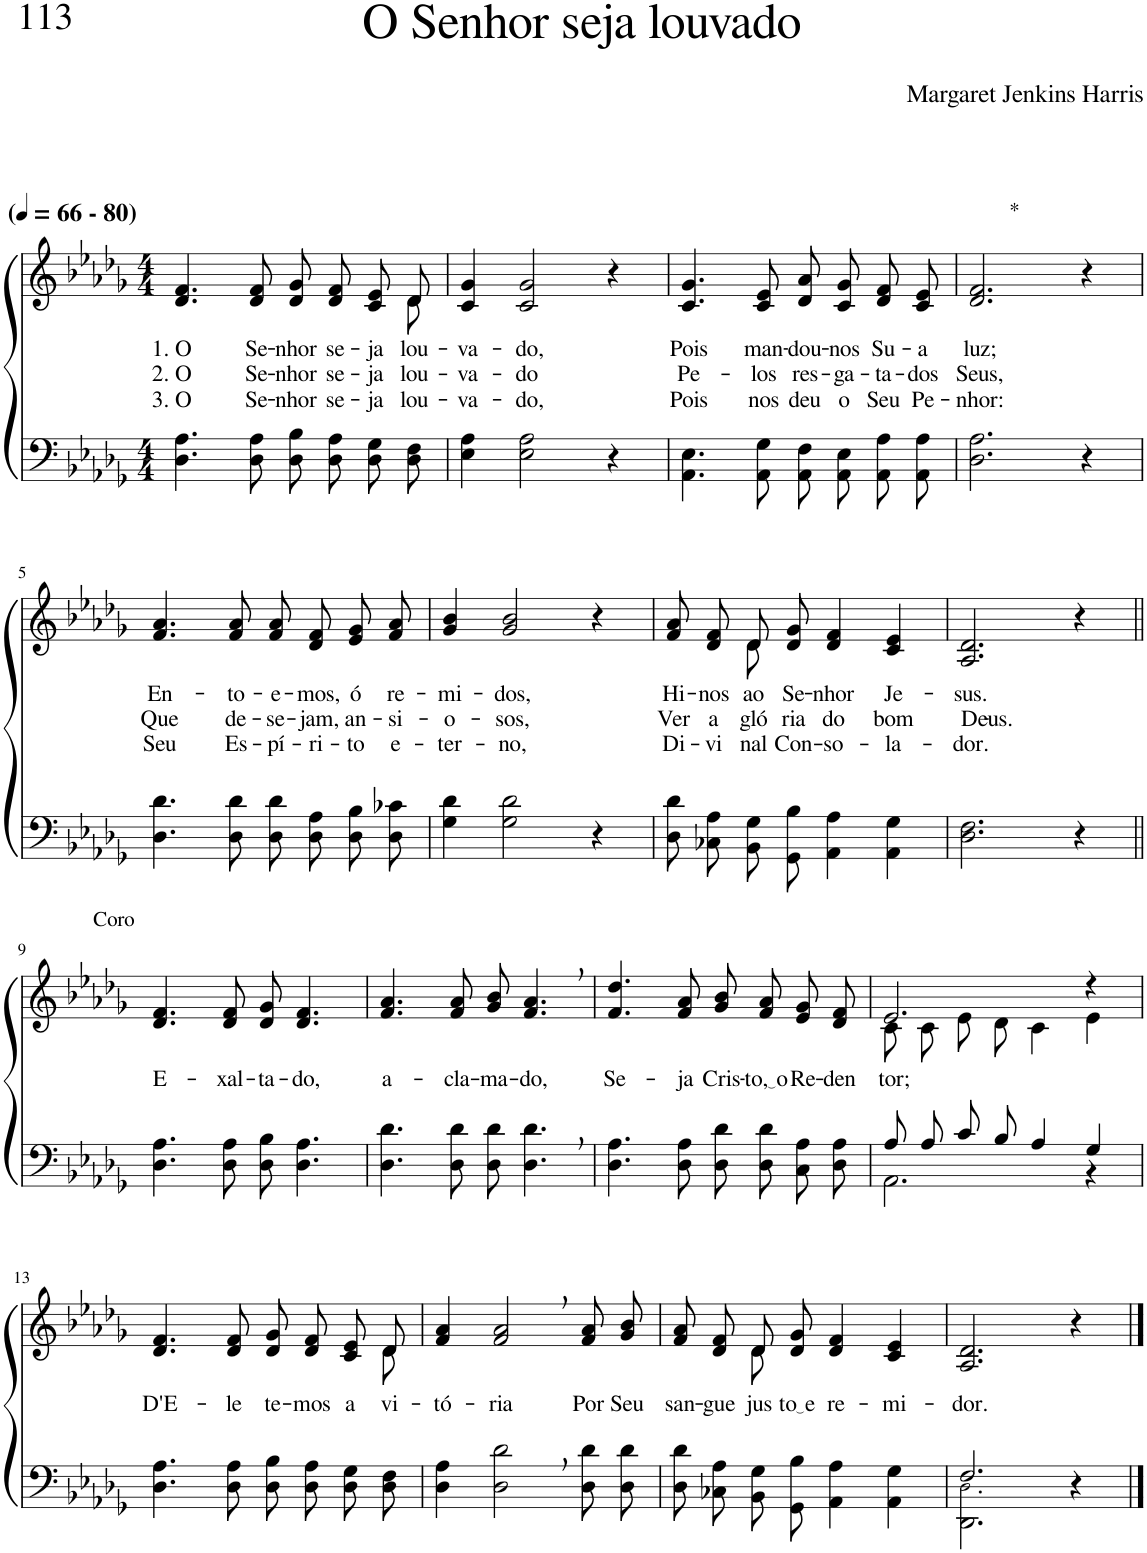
**kern	**kern	**text	**text	**text
*part2	*part1	*part1	*part1	*part1
*staff2	*staff1	*staff1	*staff1	*staff1
*I"Parte III e IV	*I"Parte I e II	*	*	*
*clefF4	*clefG2	*	*	*
*Trd-1c-2	*Trd-1c-2	*	*	*
*k[b-e-a-d-g-]	*k[b-e-a-d-g-]	*	*	*
*M4/4	*M4/4	*	*	*
*MM66	*MM66	*	*	*
=1	=1	=1	=1	=1
!	!LO:TX:a:B:t=(	!	!	!
!	!LO:TX:a:B:t=- 80)	!	!	!
!	!	!LO:LY:b	!LO:LY:b	!LO:LY:b
*	*^	*	*	*
4.D-\ 4.A-\	4.d-/ 4.f/	2..ryy	1. O	2. O	3. O
!	!	!	!LO:LY:b	!LO:LY:b	!LO:LY:b
8D-\ 8A-\	8d-/ 8f/	.	Se-	Se-	Se-
!	!	!	!LO:LY:b	!LO:LY:b	!LO:LY:b
8D-\ 8B-\L	8d-/ 8g-/L	.	-nhor	-nhor	-nhor
!	!	!	!LO:LY:b	!LO:LY:b	!LO:LY:b
8D-\ 8A-\J	8d-/ 8f/J	.	se-	se-	se-
!	!	!	!LO:LY:b	!LO:LY:b	!LO:LY:b
8D-\ 8G-\L	8c/ 8e-/L	.	-ja	-ja	-ja
!	!	!	!LO:LY:b	!LO:LY:b	!LO:LY:b
8D-\ 8F\J	8d-/J	8d-\	lou-	lou-	lou-
=2	=2	=2	=2	=2	=2
!	!	!	!LO:LY:b	!LO:LY:b	!LO:LY:b
*	*v	*v	*	*	*
4E-\ 4A-\	4c/ 4g-/	-va-	-va-	-va-
!	!	!LO:LY:b	!LO:LY:b	!LO:LY:b
2E-\ 2A-\	2c/ 2g-/	-do,	-do	-do,
4r	4r	.	.	.
=3	=3	=3	=3	=3
!	!	!LO:LY:b	!LO:LY:b	!LO:LY:b
4.AA-\ 4.E-\	4.c/ 4.g-/	Pois	Pe-	Pois
!	!	!LO:LY:b	!LO:LY:b	!LO:LY:b
8AA-\ 8G-\	8c/ 8e-/	man-	-los	nos
!	!	!LO:LY:b	!LO:LY:b	!LO:LY:b
8AA-/ 8F/L	8d-/ 8a-/L	-dou-	res-	deu
!	!	!LO:LY:b	!LO:LY:b	!LO:LY:b
8AA-/ 8E-/J	8c/ 8g-/J	-nos	-ga-	o
!	!	!LO:LY:b	!LO:LY:b	!LO:LY:b
8AA-\ 8A-\L	8d-/ 8f/L	Su-	-ta-	Seu
!	!	!LO:LY:b	!LO:LY:b	!LO:LY:b
8AA-\ 8A-\J	8c/ 8e-/J	-a	-dos	Pe-
=4	=4	=4	=4	=4
!	!LO:TX:a:t=*	!	!	!
!	!	!LO:LY:b	!LO:LY:b	!LO:LY:b
2.D-\ 2.A-\	2.d-/ 2.f/	luz;	Seus,	-nhor:
4r	4r	.	.	.
!!LO:LB:g=z
=5	=5	=5	=5	=5
!	!	!LO:LY:b	!LO:LY:b	!LO:LY:b
4.D-\ 4.d-\	4.f/ 4.a-/	En-	Que	Seu
!	!	!LO:LY:b	!LO:LY:b	!LO:LY:b
8D-\ 8d-\	8f/ 8a-/	-to-	de-	Es-
!	!	!LO:LY:b	!LO:LY:b	!LO:LY:b
8D-\ 8d-\L	8f/ 8a-/L	-e-	-se-	-pí-
!	!	!LO:LY:b	!LO:LY:b	!LO:LY:b
8D-\ 8A-\J	8d-/ 8f/J	-mos,	-jam,	-ri-
!	!	!LO:LY:b	!LO:LY:b	!LO:LY:b
8D-\ 8B-\L	8e-/ 8g-/L	ó	an-	-to
!	!	!LO:LY:b	!LO:LY:b	!LO:LY:b
8D-\ 8c-X\J	8f/ 8a-/J	re-	-si-	e-
=6	=6	=6	=6	=6
!	!	!LO:LY:b	!LO:LY:b	!LO:LY:b
4G-\ 4d-\	4g-/ 4b-/	-mi-	-o-	-ter-
!	!	!LO:LY:b	!LO:LY:b	!LO:LY:b
2G-\ 2d-\	2g-/ 2b-/	-dos,	-sos,	-no,
4r	4r	.	.	.
=7	=7	=7	=7	=7
!	!	!LO:LY:b	!LO:LY:b	!LO:LY:b
*	*^	*	*	*
8D-\ 8d-\L	8f/ 8a-/L	4ryy	Hi-	Ver	Di-
!	!	!	!LO:LY:b	!LO:LY:b	!LO:LY:b
8C-X\ 8A-\J	8d-/ 8f/J	.	-nos	a	-vi-
!	!	!	!LO:LY:b	!LO:LY:b	!LO:LY:b
8BB-\ 8G-\L	8d-/L	8d-\	ao	gló-	-nal
!	!	!	!LO:LY:b	!LO:LY:b	!LO:LY:b
8GG-\ 8B-\J	8d-/ 8g-/J	2ryy	Se-	-ria	Con-
!	!	!	!LO:LY:b	!LO:LY:b	!LO:LY:b
4AA-\ 4A-\	4d-/ 4f/	.	-nhor	do	-so-
!	!	!	!LO:LY:b	!LO:LY:b	!LO:LY:b
4AA-\ 4G-\	4c/ 4e-/	.	Je-	bom	-la-
.	.	8ryy	.	.	.
=8	=8	=8	=8	=8	=8
!	!	!	!LO:LY:b	!LO:LY:b	!LO:LY:b
*	*v	*v	*	*	*
2.D-\ 2.F\	2.A-/ 2.d-/	-sus.	Deus.-	-dor.
4r	4r	.	.	.
!!LO:LB:g=z
=9||	=9||	=9||	=9||	=9||
!	!LO:TX:a:t=Coro	!	!	!
!	!	!LO:LY:b	!	!
4.D-\ 4.A-\	4.d-/ 4.f/	E-	.	.
!	!	!LO:LY:b	!	!
8D-\ 8A-\	8d-/ 8f/	-xal-	.	.
!	!	!LO:LY:b	!	!
8D-\ 8B-\	8d-/ 8g-/	-ta-	.	.
!	!	!LO:LY:b	!	!
4.D-\ 4.A-\	4.d-/ 4.f/	-do,	.	.
=10	=10	=10	=10	=10
!	!	!LO:LY:b	!	!
4.D-\ 4.d-\	4.f/ 4.a-/	a-	.	.
!	!	!LO:LY:b	!	!
8D-\ 8d-\	8f/ 8a-/	-cla-	.	.
!	!	!LO:LY:b	!	!
8D-\ 8d-\	8g-/ 8b-/	-ma-	.	.
!	!	!LO:LY:b	!	!
4.D-\, 4.d-\,	4.f/, 4.a-/,	-do,	.	.
=11	=11	=11	=11	=11
!	!	!LO:LY:b	!	!
4.D-\ 4.A-\	4.f/ 4.dd-/	Se-	.	.
!	!	!LO:LY:b	!	!
8D-\ 8A-\	8f/ 8a-/	-ja	.	.
!	!	!LO:LY:b	!	!
8D-\ 8d-\L	8g-/ 8b-/L	Cris-	.	.
!	!	!LO:LY:b	!	!
8D-\ 8d-\J	8f/ 8a-/J	to, o	.	.
!	!	!LO:LY:b	!	!
8C\ 8A-\L	8e-/ 8g-/L	Re-	.	.
!	!	!LO:LY:b	!	!
8D-\ 8A-\J	8d-/ 8f/J	-den-	.	.
=12	=12	=12	=12	=12
*^	*^	*	*	*
!	!	!	!	!LO:LY:b	!	!
8A-/L	2.AA-\	2.e-/	8c\L	-tor;	.	.
8A-/J	.	.	8c\J	.	.	.
8c/L	.	.	8e-\L	.	.	.
8B-/J	.	.	8d-\J	.	.	.
4A-/	.	.	4c\	.	.	.
4G-/	4r	4r	4e-\	.	.	.
!!LO:LB:g=z	!!
=13	=13	=13	=13	=13	=13	=13
!	!	!	!	!LO:LY:b	!	!
*v	*v	*	*	*	*	*
4.D-\ 4.A-\	4.d-/ 4.f/	2..ryy	D'E-	.	.
!	!	!	!LO:LY:b	!	!
8D-\ 8A-\	8d-/ 8f/	.	-le	.	.
!	!	!	!LO:LY:b	!	!
8D-\ 8B-\L	8d-/ 8g-/L	.	te-	.	.
!	!	!	!LO:LY:b	!	!
8D-\ 8A-\J	8d-/ 8f/J	.	-mos	.	.
!	!	!	!LO:LY:b	!	!
8D-\ 8G-\L	8c/ 8e-/L	.	a	.	.
!	!	!	!LO:LY:b	!	!
8D-\ 8F\J	8d-/J	8d-\	vi-	.	.
=14	=14	=14	=14	=14	=14
!	!	!	!LO:LY:b	!	!
*	*v	*v	*	*	*
4D-\ 4A-\	4f/ 4a-/	-tó-	.	.
!	!	!LO:LY:b	!	!
2D-\, 2d-\,	2f/, 2a-/,	-ria	.	.
!	!	!LO:LY:b	!	!
8D-\ 8d-\L	8f/ 8a-/L	Por	.	.
!	!	!LO:LY:b	!	!
8D-\ 8d-\J	8g-/ 8b-/J	Seu	.	.
=15	=15	=15	=15	=15
!	!	!LO:LY:b	!	!
*	*^	*	*	*
8D-\ 8d-\L	8f/ 8a-/L	4ryy	san-	.	.
!	!	!	!LO:LY:b	!	!
8C-X\ 8A-\J	8d-/ 8f/J	.	-gue	.	.
!	!	!	!LO:LY:b	!	!
8BB-\ 8G-\L	8d-/L	8d-\	jus-	.	.
!	!	!	!LO:LY:b	!	!
8GG-\ 8B-\J	8d-/ 8g-/J	2ryy	to e	.	.
!	!	!	!LO:LY:b	!	!
4AA-\ 4A-\	4d-/ 4f/	.	re-	.	.
!	!	!	!LO:LY:b	!	!
4AA-\ 4G-\	4c/ 4e-/	.	-mi-	.	.
.	.	8ryy	.	.	.
=16	=16	=16	=16	=16	=16
*^	*	*	*	*	*
!	!	!	!	!LO:LY:b	!	!
*	*	*v	*v	*	*	*
2.F/	2.DD-\ 2.D-!\	2.A-/ 2.d-/	-dor.	.	.
4r	4ryy	4r	.	.	.
*v	*v	*	*	*	*
==	==	==	==	==
*-	*-	*-	*-	*-
